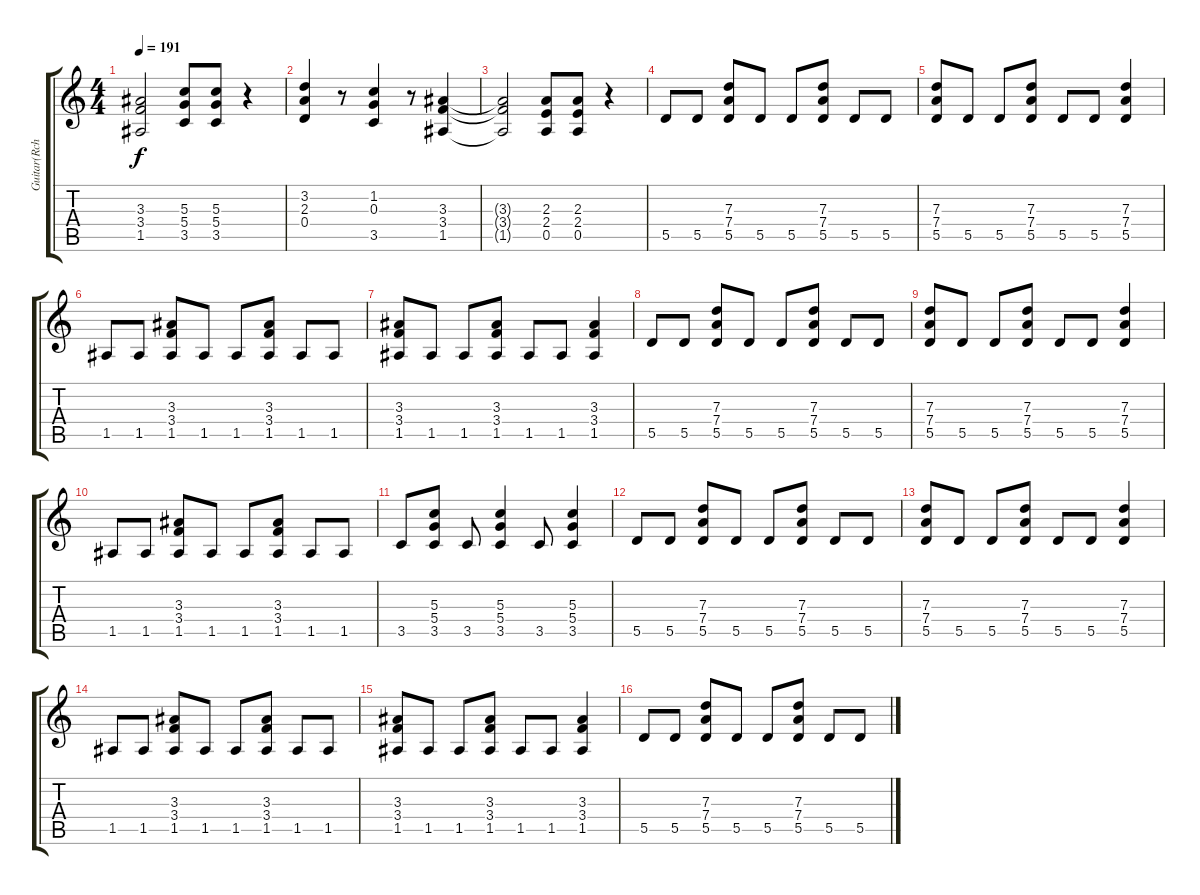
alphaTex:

\track ("Guitar(Rch.)" "Guitar(Rch") {instrument overdrivenguitar}
\staff {score tabs}
\tuning (E4 B3 G3 D3 A2 E2) {hide}
\ts (4 4)
\tempo 191
\clef g2
\ks c
(3.3{t} 3.4{t} 1.5{t}).2{dy f} (5.3 5.4 3.5).8 (5.3 5.4 3.5).8 r.4 |
(3.2 2.3 0.4).4 r.8 (1.2 0.3 3.5).4 r.8 (3.3 3.4 1.5).4 |
(3.3{t} 3.4{t} 1.5{t}).2 (2.3 2.4 0.5).8 (2.3 2.4 0.5).8 r.4 |
5.5.8 5.5.8 (7.3 7.4 5.5).8 5.5.8 5.5.8 (7.3 7.4 5.5).8 5.5.8 5.5.8 |
(7.3 7.4 5.5).8 5.5.8 5.5.8 (7.3 7.4 5.5).8 5.5.8 5.5.8 (7.3 7.4 5.5).4 |
1.5.8 1.5.8 (3.3 3.4 1.5).8 1.5.8 1.5.8 (3.3 3.4 1.5).8 1.5.8 1.5.8 |
(3.3 3.4 1.5).8 1.5.8 1.5.8 (3.3 3.4 1.5).8 1.5.8 1.5.8 (3.3 3.4 1.5).4 |
5.5.8 5.5.8 (7.3 7.4 5.5).8 5.5.8 5.5.8 (7.3 7.4 5.5).8 5.5.8 5.5.8 |
(7.3 7.4 5.5).8 5.5.8 5.5.8 (7.3 7.4 5.5).8 5.5.8 5.5.8 (7.3 7.4 5.5).4 |
1.5.8 1.5.8 (3.3 3.4 1.5).8 1.5.8 1.5.8 (3.3 3.4 1.5).8 1.5.8 1.5.8 |
3.5.8 (5.3 5.4 3.5).8 3.5.8 (5.3 5.4 3.5).4 3.5.8 (5.3 5.4 3.5).4 |
5.5.8 5.5.8 (7.3 7.4 5.5).8 5.5.8 5.5.8 (7.3 7.4 5.5).8 5.5.8 5.5.8 |
(7.3 7.4 5.5).8 5.5.8 5.5.8 (7.3 7.4 5.5).8 5.5.8 5.5.8 (7.3 7.4 5.5).4 |
1.5.8 1.5.8 (3.3 3.4 1.5).8 1.5.8 1.5.8 (3.3 3.4 1.5).8 1.5.8 1.5.8 |
(3.3 3.4 1.5).8 1.5.8 1.5.8 (3.3 3.4 1.5).8 1.5.8 1.5.8 (3.3 3.4 1.5).4 |
5.5.8 5.5.8 (7.3 7.4 5.5).8 5.5.8 5.5.8 (7.3 7.4 5.5).8 5.5.8 5.5.8
